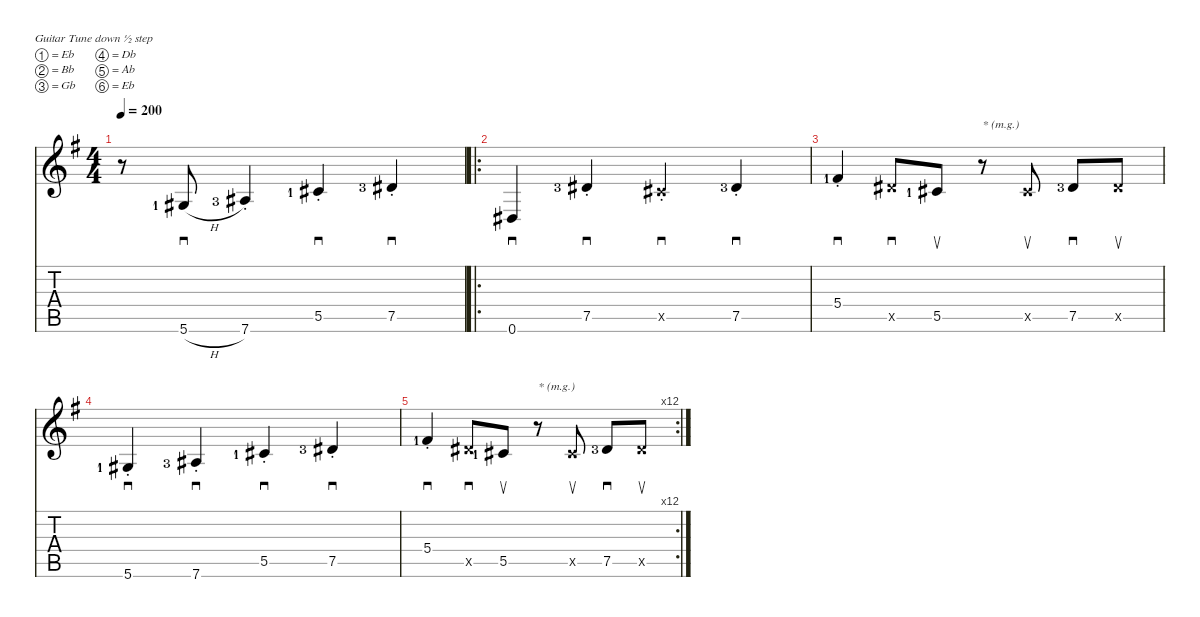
\defaultSystemsLayout 4
\hideDynamics
\bracketExtendMode nobrackets
\singleTrackTrackNamePolicy hidden
\multiTrackTrackNamePolicy hidden
\firstSystemTrackNameOrientation horizontal
\otherSystemsTrackNameOrientation horizontal
\track ("Gtr. clean" "E-Gt") {instrument electricguitarclean}
\staff {score tabs}
\tuning (Eb4 Bb3 Gb3 Db3 Ab2 Eb2)
\ts (4 4)
\tempo 200
\clef g2
\ks eminor
r.8{dy mf instrument electricguitarclean} 5.6{h lf 2}.8{sd} 7.6{st lf 4}.4 5.5{st lf 2}.4{sd} 7.5{st lf 4}.4{sd} |
\ro
0.6.4{sd} 7.5{st lf 4}.4{sd} 5.5{st x}.4{sd} 7.5{st lf 4}.4{sd} |
5.4{st lf 2}.4{sd} 7.5{x}.8{sd} 5.5{lf 2}.8{su} r.8{txt "* (m.g.)"} 5.5{x}.8{su} 7.5{lf 4}.8{sd} 7.5{x}.8{su} |
5.6{st lf 2}.4{sd} 7.6{st lf 4}.4{sd} 5.5{st lf 2}.4{sd} 7.5{st lf 4}.4{sd} |
\rc 12
5.4{st lf 2}.4{sd} 7.5{x}.8{sd} 5.5{lf 2}.8{su} r.8{txt "* (m.g.)"} 5.5{x}.8{su} 7.5{lf 4}.8{sd} 7.5{x}.8{su}
